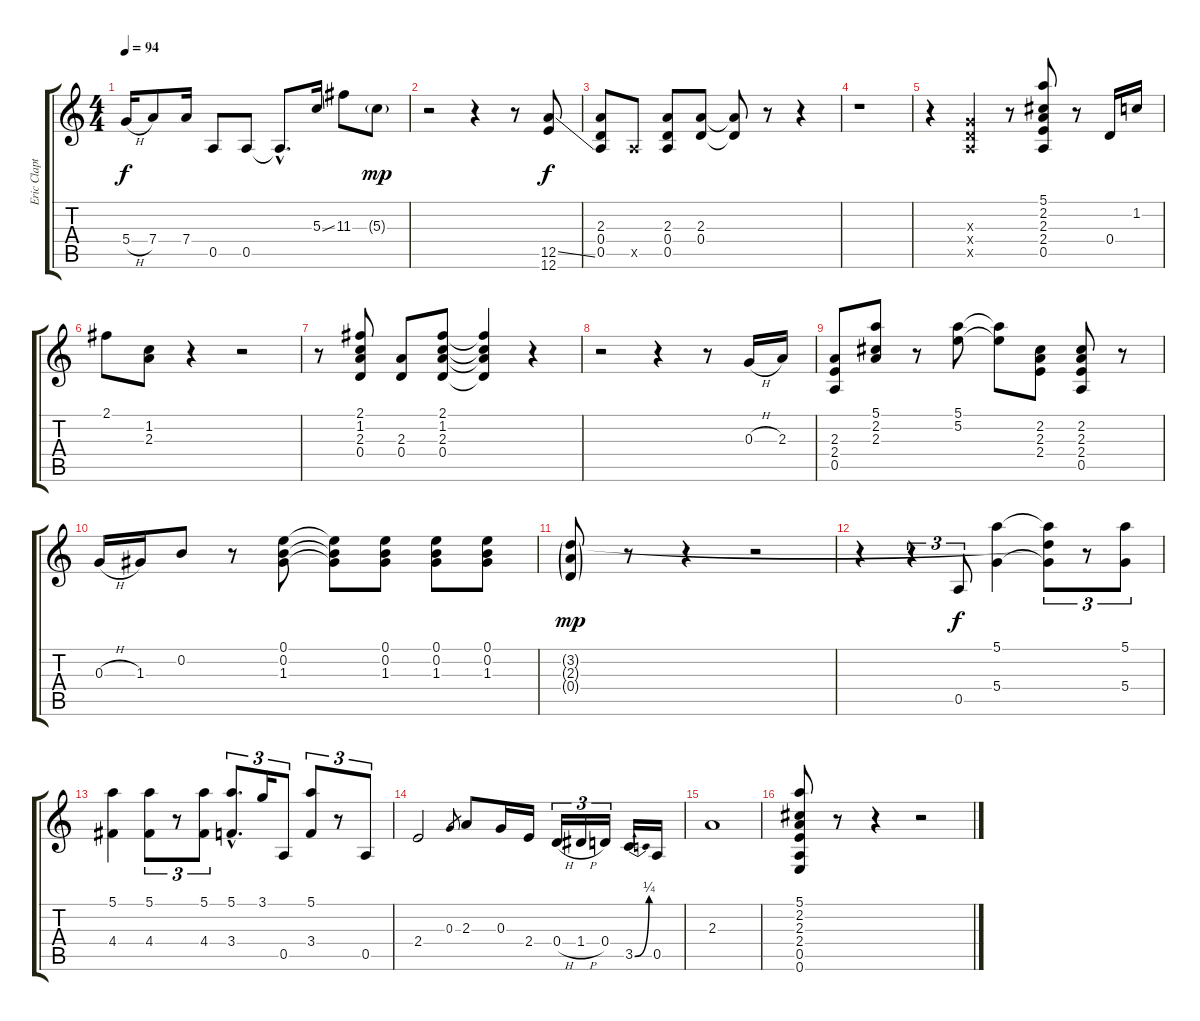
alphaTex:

\track ("Eric Clapton" "Eric Clapt") {instrument electricguitarclean}
\staff {score tabs}
\tuning (E4 B3 G3 D3 A2 E2) {hide}
\ts (4 4)
\tempo 94
\clef g2
\ks c
5.4{h}.16{dy f} 7.4.8 7.4.16 0.5.8 0.5.8 0.5{hac t}.8{d} 5.3{ss}.16 11.3.8 5.3{g}.8{dy mp} |
r.2 r.4 r.8 (12.5{ss} 12.6).8{dy f} |
(2.3 0.4 0.5).8 0.5{x}.8 (2.3 0.4 0.5).8 (2.3 0.4).8 (2.3{t} 0.4{t}).8 r.8 r.4 |
r.1 |
r.4 (0.3{x} 0.4{x} 0.5{x}).4 r.8 (5.1 2.2 2.3 2.4 0.5).8 r.8 0.4.16 1.2.16 |
2.1.8 (1.2 2.3).8 r.4 r.2 |
r.8 (2.1 1.2 2.3 0.4).8 (2.3 0.4).8 (2.1 1.2 2.3 0.4).8 (2.1{t} 1.2{t} 2.3{t} 0.4{t}).4 r.4 |
r.2 r.4 r.8 0.3{h}.16 2.3.16 |
(2.3 2.4 0.5).8 (5.1 2.2 2.3).8 r.8 (5.1 5.2).8 (5.1{t} 5.2{t}).8 (2.2 2.3 2.4).8 (2.2 2.3 2.4 0.5).8 r.8 |
0.3{h}.16 1.3.16 0.2.8 r.8 (0.1 0.2 1.3).8 (0.1{t} 0.2{t} 1.3{t}).8 (0.1 0.2 1.3).8 (0.1 0.2 1.3).8 (0.1 0.2 1.3).8 |
(3.2{g} 2.3{g} 0.4{g}).8{dy mp} r.8 r.4 r.2 |
r.4 r.4{tu (3 2)} 0.5.8{tu (3 2) dy f} (5.1 5.4).4 (5.1{t} 3.2{t} 5.4{t}).8{tu (3 2)} r.8{tu (3 2)} (5.1 5.4).8{tu (3 2)} |
(5.1 4.4).4 (5.1 4.4).8{tu (3 2)} r.8{tu (3 2)} (5.1 4.4).8{tu (3 2)} (5.1{hac} 3.4{hac}).8{d tu (3 2)} 3.1.16{tu (3 2)} 0.5.8{tu (3 2)} (5.1 3.4).8{tu (3 2)} r.8{tu (3 2)} 0.5.8{tu (3 2)} |
2.4.2 0.3.8{gr} 2.3.8 0.3.16 2.4.16 0.4{h}.16{tu (3 2)} 1.4{h}.16{tu (3 2)} 0.4.16{tu (3 2)} 3.5{be (bend 0 0 60 1)}.16 0.5.16 |
2.3.1 |
(5.1 2.2 2.3 2.4 0.5 0.6).8 r.8 r.4 r.2
